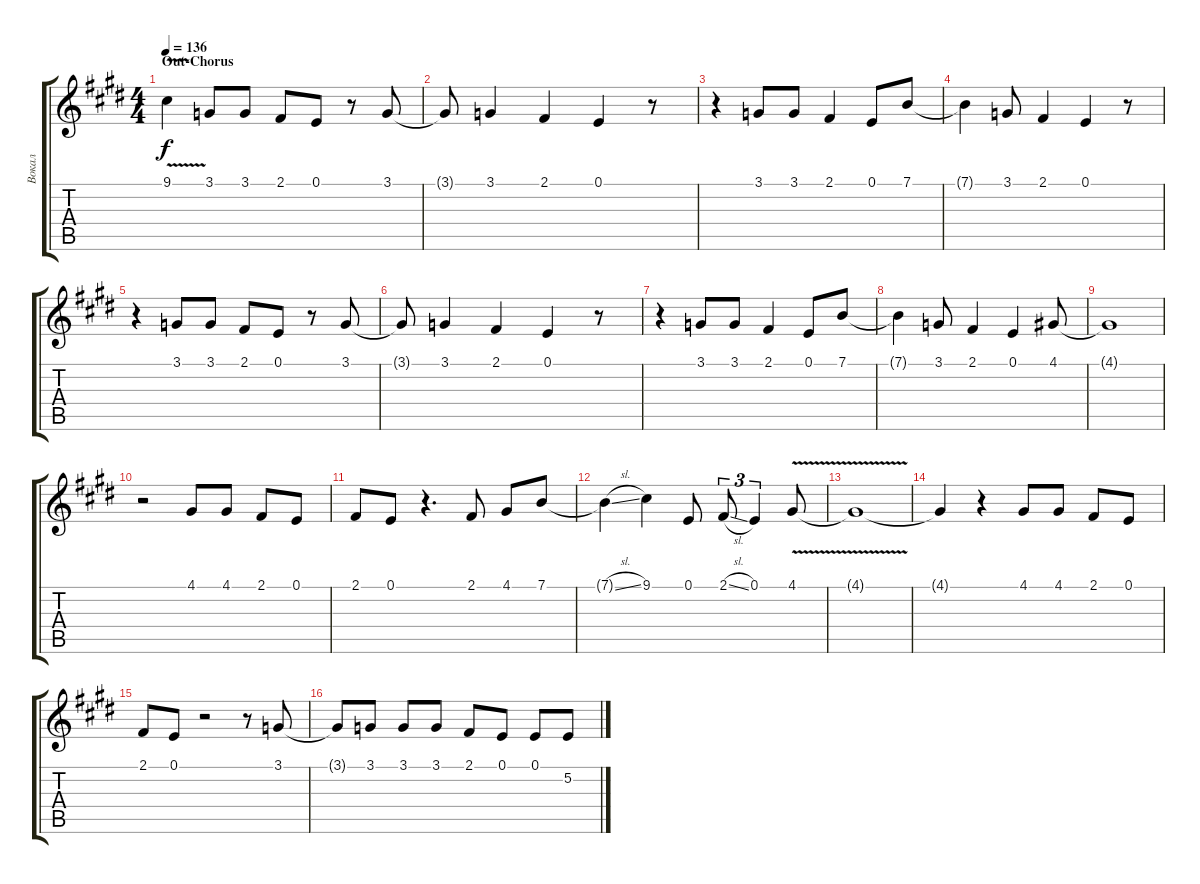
\track ("Вокал" "Вокал") {instrument trumpet}
\staff {score tabs}
\tuning (E4 B3 G3 D3 A2 E2) {hide}
\ts (4 4)
\section ("" "Out-Chorus")
\tempo 136
\clef g2
\ks c#minor
9.1{v t}.4{dy f} 3.1.8 3.1.8 2.1.8 0.1.8 r.8 3.1.8 |
3.1{t}.8 3.1.4 2.1.4 0.1.4 r.8 |
r.4 3.1.8 3.1.8 2.1.4 0.1.8 7.1.8 |
7.1{t}.4 3.1.8 2.1.4 0.1.4 r.8 |
r.4 3.1.8 3.1.8 2.1.8 0.1.8 r.8 3.1.8 |
3.1{t}.8 3.1.4 2.1.4 0.1.4 r.8 |
r.4 3.1.8 3.1.8 2.1.4 0.1.8 7.1.8 |
7.1{t}.4 3.1.8 2.1.4 0.1.4 4.1.8 |
4.1{t}.1 |
r.2 4.1.8 4.1.8 2.1.8 0.1.8 |
2.1.8 0.1.8 r.4{d} 2.1.8 4.1.8 7.1.8 |
7.1{sl t}.4 9.1.4 0.1.8 2.1{sl}.8{tu (3 2)} 0.1.4{tu (3 2)} 4.1{v}.8 |
4.1{t}.1 |
4.1{t}.4 r.4 4.1.8 4.1.8 2.1.8 0.1.8 |
2.1.8 0.1.8 r.2 r.8 3.1.8 |
3.1{t}.8 3.1.8 3.1.8 3.1.8 2.1.8 0.1.8 0.1.8 5.2.8
